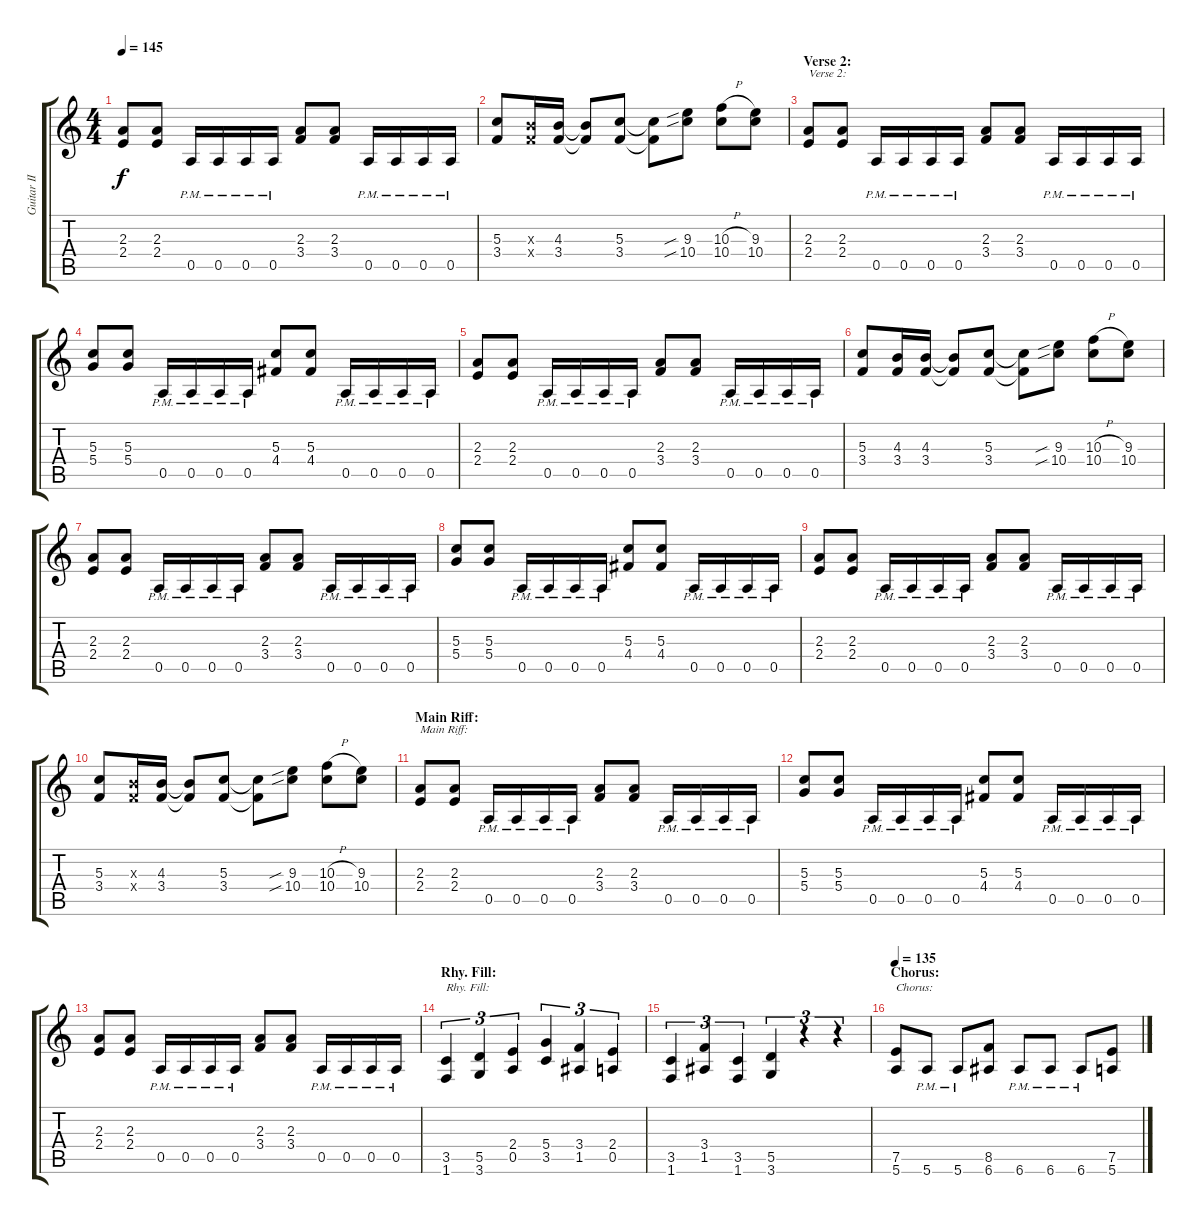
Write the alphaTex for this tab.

\track ("Guitar II" "Guitar II") {instrument distortionguitar}
\staff {score tabs}
\tuning (E4 B3 G3 D3 A2 E2) {hide}
\ts (4 4)
\tempo 145
\clef g2
\ks c
(2.3 2.4).8{dy f} (2.3 2.4).8 0.5{pm}.16 0.5{pm}.16 0.5{pm}.16 0.5{pm}.16 (2.3 3.4).8 (2.3 3.4).8 0.5{pm}.16 0.5{pm}.16 0.5{pm}.16 0.5{pm}.16 |
(5.3 3.4).8 (4.3{x} 3.4{x}).16 (4.3 3.4).16 (4.3{t} 3.4{t}).8 (5.3 3.4).8 (5.3{t} 3.4{t}).8 (9.3{sib} 10.4{sib}).8 (10.3{h} 10.4).8 (9.3 10.4).8 |
\section ("" "Verse 2:")
(2.3 2.4).8{txt "Verse 2:"} (2.3 2.4).8 0.5{pm}.16 0.5{pm}.16 0.5{pm}.16 0.5{pm}.16 (2.3 3.4).8 (2.3 3.4).8 0.5{pm}.16 0.5{pm}.16 0.5{pm}.16 0.5{pm}.16 |
(5.3 5.4).8 (5.3 5.4).8 0.5{pm}.16 0.5{pm}.16 0.5{pm}.16 0.5{pm}.16 (5.3 4.4).8 (5.3 4.4).8 0.5{pm}.16 0.5{pm}.16 0.5{pm}.16 0.5{pm}.16 |
(2.3 2.4).8 (2.3 2.4).8 0.5{pm}.16 0.5{pm}.16 0.5{pm}.16 0.5{pm}.16 (2.3 3.4).8 (2.3 3.4).8 0.5{pm}.16 0.5{pm}.16 0.5{pm}.16 0.5{pm}.16 |
(5.3 3.4).8 (4.3 3.4).16 (4.3 3.4).16 (4.3{t} 3.4{t}).8 (5.3 3.4).8 (5.3{t} 3.4{t}).8 (9.3{sib} 10.4{sib}).8 (10.3{h} 10.4).8 (9.3 10.4).8 |
(2.3 2.4).8 (2.3 2.4).8 0.5{pm}.16 0.5{pm}.16 0.5{pm}.16 0.5{pm}.16 (2.3 3.4).8 (2.3 3.4).8 0.5{pm}.16 0.5{pm}.16 0.5{pm}.16 0.5{pm}.16 |
(5.3 5.4).8 (5.3 5.4).8 0.5{pm}.16 0.5{pm}.16 0.5{pm}.16 0.5{pm}.16 (5.3 4.4).8 (5.3 4.4).8 0.5{pm}.16 0.5{pm}.16 0.5{pm}.16 0.5{pm}.16 |
(2.3 2.4).8 (2.3 2.4).8 0.5{pm}.16 0.5{pm}.16 0.5{pm}.16 0.5{pm}.16 (2.3 3.4).8 (2.3 3.4).8 0.5{pm}.16 0.5{pm}.16 0.5{pm}.16 0.5{pm}.16 |
(5.3 3.4).8 (4.3{x} 3.4{x}).16 (4.3 3.4).16 (4.3{t} 3.4{t}).8 (5.3 3.4).8 (5.3{t} 3.4{t}).8 (9.3{sib} 10.4{sib}).8 (10.3{h} 10.4).8 (9.3 10.4).8 |
\section ("" "Main Riff:")
(2.3 2.4).8{txt "Main Riff:"} (2.3 2.4).8 0.5{pm}.16 0.5{pm}.16 0.5{pm}.16 0.5{pm}.16 (2.3 3.4).8 (2.3 3.4).8 0.5{pm}.16 0.5{pm}.16 0.5{pm}.16 0.5{pm}.16 |
(5.3 5.4).8 (5.3 5.4).8 0.5{pm}.16 0.5{pm}.16 0.5{pm}.16 0.5{pm}.16 (5.3 4.4).8 (5.3 4.4).8 0.5{pm}.16 0.5{pm}.16 0.5{pm}.16 0.5{pm}.16 |
(2.3 2.4).8 (2.3 2.4).8 0.5{pm}.16 0.5{pm}.16 0.5{pm}.16 0.5{pm}.16 (2.3 3.4).8 (2.3 3.4).8 0.5{pm}.16 0.5{pm}.16 0.5{pm}.16 0.5{pm}.16 |
\section ("" "Rhy. Fill:")
(3.5 1.6).4{tu (3 2) txt "Rhy. Fill:"} (5.5 3.6).4{tu (3 2)} (2.4 0.5).4{tu (3 2)} (5.4 3.5).4{tu (3 2)} (3.4 1.5).4{tu (3 2)} (2.4 0.5).4{tu (3 2)} |
(3.5 1.6).4{tu (3 2)} (3.4 1.5).4{tu (3 2)} (3.5 1.6).4{tu (3 2)} (5.5 3.6).4{tu (3 2)} r.4{tu (3 2)} r.4{tu (3 2)} |
\section ("" "Chorus:")
\tempo 135
(7.5 5.6).8{txt "Chorus:"} 5.6{pm}.8 5.6{pm}.8 (8.5 6.6).8 6.6{pm}.8 6.6{pm}.8 6.6{pm}.8 (7.5 5.6).8
